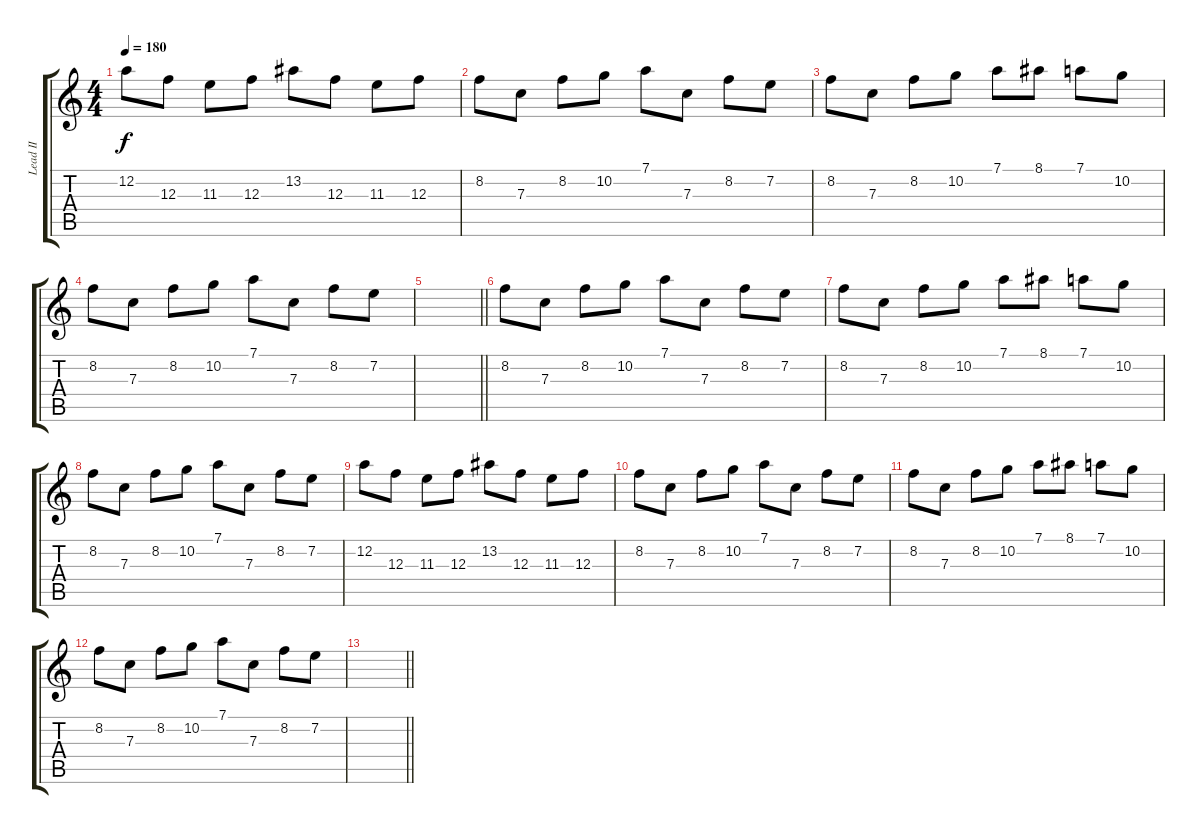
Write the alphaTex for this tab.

\track ("Lead II" "Lead II") {instrument overdrivenguitar}
\staff {score tabs}
\tuning (D4 A3 F3 C3 G2 D2) {hide}
\ts (4 4)
\tempo 180
\clef g2
\ks c
12.2.8{dy f} 12.3.8 11.3.8 12.3.8 13.2.8 12.3.8 11.3.8 12.3.8 |
8.2.8 7.3.8 8.2.8 10.2.8 7.1.8 7.3.8 8.2.8 7.2.8 |
8.2.8 7.3.8 8.2.8 10.2.8 7.1.8 8.1.8 7.1.8 10.2.8 |
8.2.8 7.3.8 8.2.8 10.2.8 7.1.8 7.3.8 8.2.8 7.2.8 |
\barLineRight lightlight
|
8.2.8 7.3.8 8.2.8 10.2.8 7.1.8 7.3.8 8.2.8 7.2.8 |
8.2.8 7.3.8 8.2.8 10.2.8 7.1.8 8.1.8 7.1.8 10.2.8 |
8.2.8 7.3.8 8.2.8 10.2.8 7.1.8 7.3.8 8.2.8 7.2.8 |
12.2.8 12.3.8 11.3.8 12.3.8 13.2.8 12.3.8 11.3.8 12.3.8 |
8.2.8 7.3.8 8.2.8 10.2.8 7.1.8 7.3.8 8.2.8 7.2.8 |
8.2.8 7.3.8 8.2.8 10.2.8 7.1.8 8.1.8 7.1.8 10.2.8 |
8.2.8 7.3.8 8.2.8 10.2.8 7.1.8 7.3.8 8.2.8 7.2.8 |
\barLineRight lightlight
